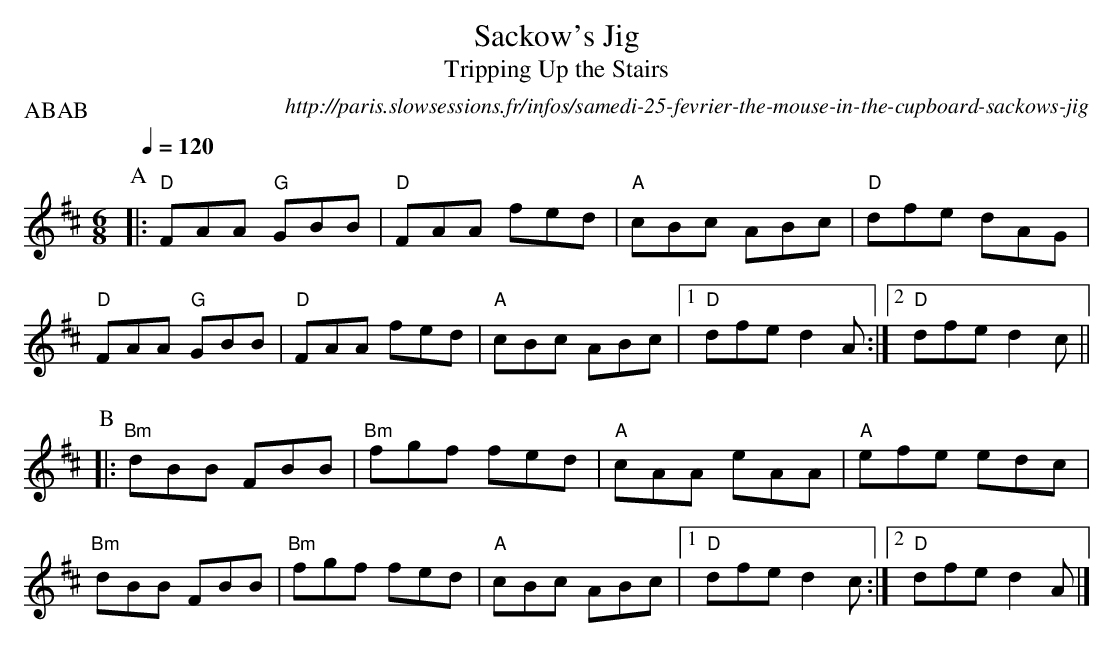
X:1
T:Sackow's Jig
T:Tripping Up the Stairs
O:http://paris.slowsessions.fr/infos/samedi-25-fevrier-the-mouse-in-the-cupboard-sackows-jig
M:6/8
L:1/8
Q:1/4=120
P:ABAB
K:D
P:A
|:"D"FAA "G"GBB|"D"FAA fed|"A"cBc ABc|"D"dfe dAG|
  "D"FAA "G"GBB|"D"FAA fed|"A"cBc ABc|1"D"dfe d2A:|2"D"dfe d2c||
P:B
|:"Bm"dBB FBB|"Bm"fgf fed|"A"cAA eAA|"A"efe edc|
  "Bm"dBB FBB|"Bm"fgf fed|"A"cBc ABc|1"D"dfe d2c:|2"D"dfe d2A|]
